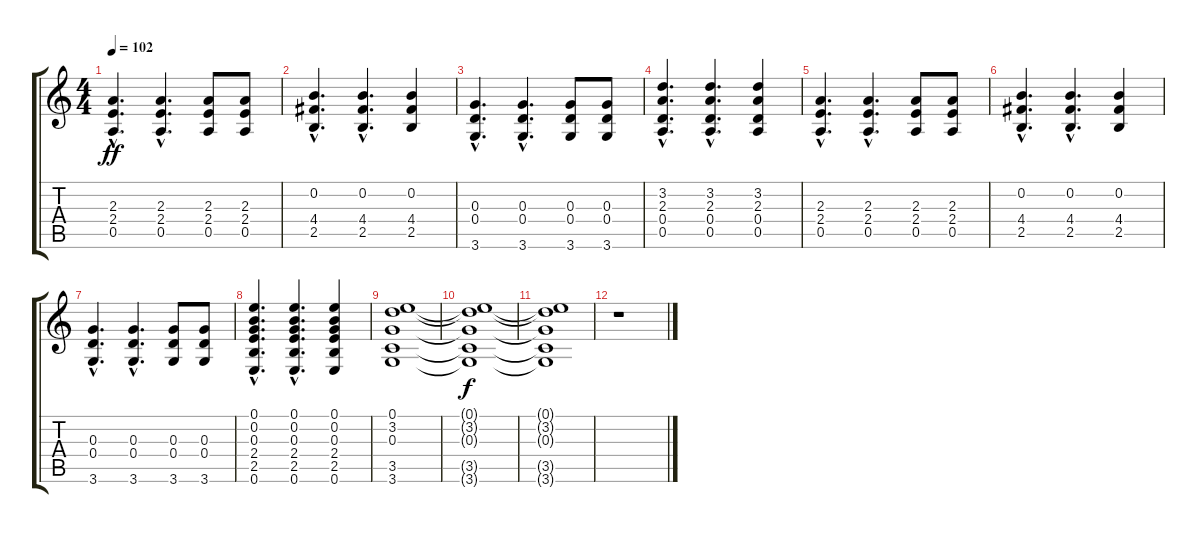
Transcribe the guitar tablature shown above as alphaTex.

\track "" {instrument electricguitarclean}
\staff {score tabs}
\tuning (E4 B3 G3 D3 A2 E2) {hide}
\ts (4 4)
\tempo 102
\clef g2
\ks c
(2.3{hac} 2.4{hac} 0.5{hac}).4{d dy ff} (2.3{hac} 2.4{hac} 0.5{hac}).4{d} (2.3 2.4 0.5).8 (2.3 2.4 0.5).8 |
(0.2{hac} 4.4{hac} 2.5{hac}).4{d} (0.2{hac} 4.4{hac} 2.5{hac}).4{d} (0.2 4.4 2.5).4 |
(0.3{hac} 0.4{hac} 3.6{hac}).4{d} (0.3{hac} 0.4{hac} 3.6{hac}).4{d} (0.3 0.4 3.6).8 (0.3 0.4 3.6).8 |
(3.2{hac} 2.3{hac} 0.4{hac} 0.5{hac}).4{d} (3.2{hac} 2.3{hac} 0.4{hac} 0.5{hac}).4{d} (3.2 2.3 0.4 0.5).4 |
(2.3{hac} 2.4{hac} 0.5{hac}).4{d} (2.3{hac} 2.4{hac} 0.5{hac}).4{d} (2.3 2.4 0.5).8 (2.3 2.4 0.5).8 |
(0.2{hac} 4.4{hac} 2.5{hac}).4{d} (0.2{hac} 4.4{hac} 2.5{hac}).4{d} (0.2 4.4 2.5).4 |
(0.3{hac} 0.4{hac} 3.6{hac}).4{d} (0.3{hac} 0.4{hac} 3.6{hac}).4{d} (0.3 0.4 3.6).8 (0.3 0.4 3.6).8 |
(0.1{hac} 0.2{hac} 0.3{hac} 2.4{hac} 2.5{hac} 0.6{hac}).4{d} (0.1{hac} 0.2{hac} 0.3{hac} 2.4{hac} 2.5{hac} 0.6{hac}).4{d} (0.1 0.2 0.3 2.4 2.5 0.6).4 |
(0.1 3.2 0.3 3.5 3.6).1 |
(0.1{t} 3.2{t} 0.3{t} 3.5{t} 3.6{t}).1{dy f} |
(0.1{t} 3.2{t} 0.3{t} 3.5{t} 3.6{t}).1 |
r.1
